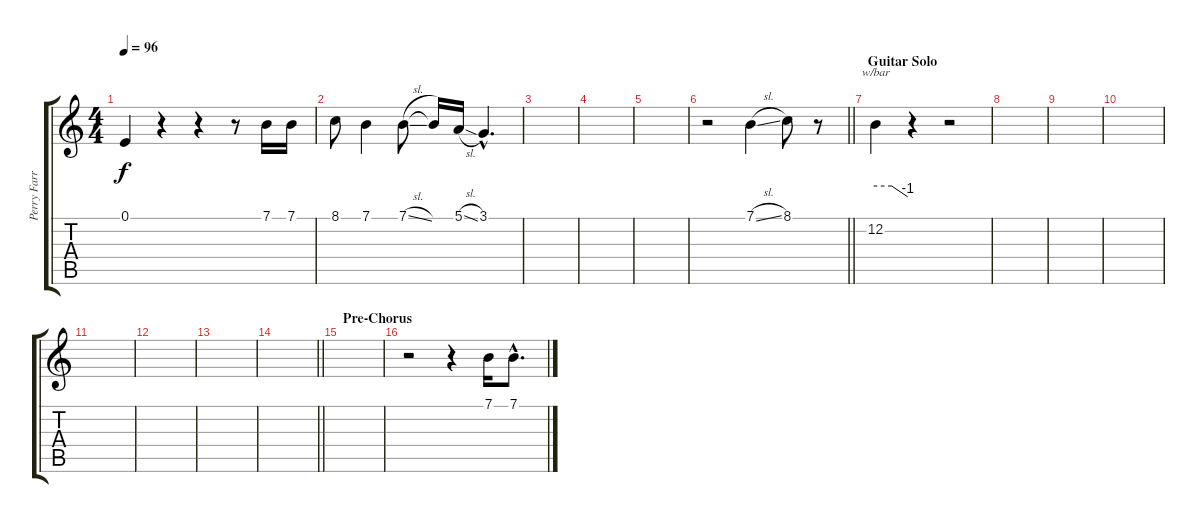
\track ("Perry Farrell" "Perry Farr") {instrument lead2sawtooth}
\staff {score tabs}
\tuning (E4 B3 G3 D3 A2 E2) {hide}
\ts (4 4)
\tempo 96
\clef g2
\ks c
0.1{t}.4{dy f} r.4 r.4 r.8 7.1.16 7.1.16 |
8.1.8 7.1.4 7.1{sl}.8 7.1{t}.16 5.1{sl}.16 3.1{hac}.4{d} |
|
|
|
\barLineRight lightlight
r.2 7.1{sl}.4 8.1.8 r.8 |
\section ("" "Guitar Solo")
12.2.4{tbe (custom default 0 0 30 0 60 -4)} r.4 r.2 |
|
|
|
|
|
|
\barLineRight lightlight
|
\section ("" "Pre-Chorus")
|
r.2 r.4 7.1.16 7.1{hac}.8{d}
